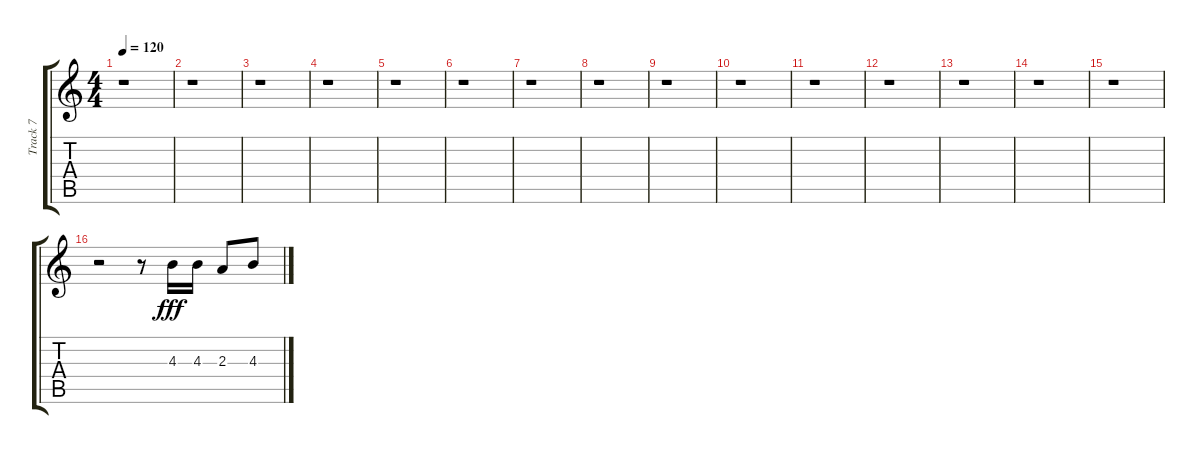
\track ("Track 7" "Track 7") {instrument overdrivenguitar}
\staff {score tabs}
\tuning (E4 B3 G3 D3 A2 E2) {hide}
\ts (4 4)
\tempo 120
\clef g2
\ks c
r.1{dy fff} |
r.1 |
r.1 |
r.1 |
r.1 |
r.1 |
r.1 |
r.1 |
r.1 |
r.1 |
r.1 |
r.1 |
r.1 |
r.1 |
r.1 |
r.2 r.8 4.3.16 4.3.16 2.3.8 4.3.8
